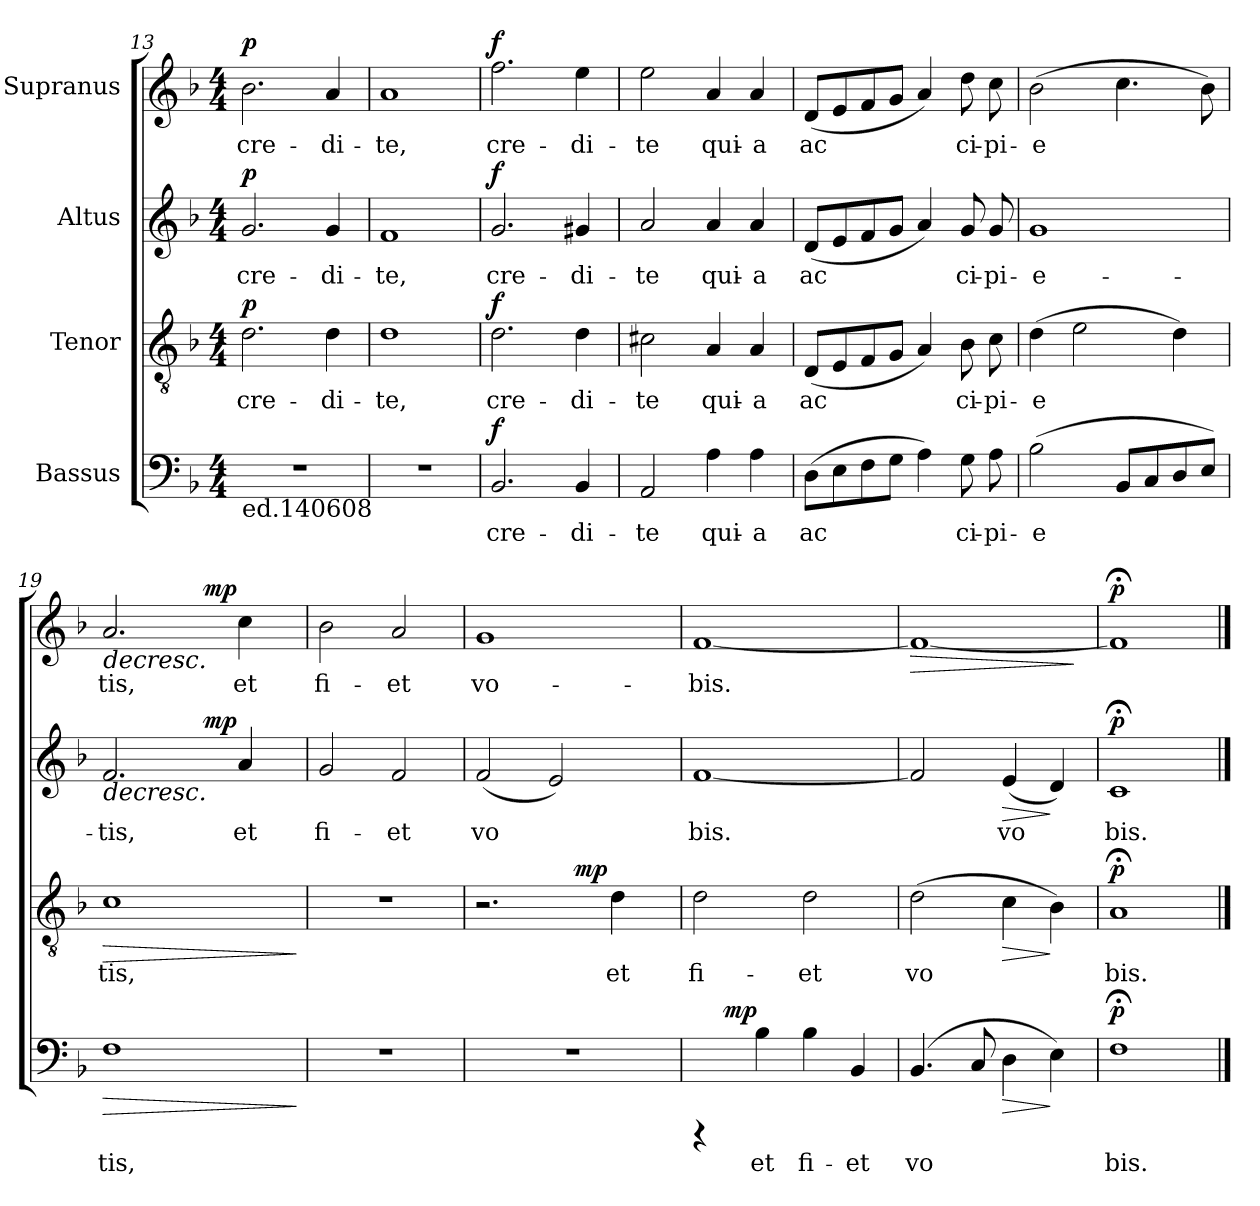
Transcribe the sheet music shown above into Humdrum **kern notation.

**kern	**text	**dynam	**kern	**text	**dynam	**kern	**text	**dynam	**kern	**text	**dynam
*part4	*part4	*part4	*part3	*part3	*part3	*part2	*part2	*part2	*part1	*part1	*part1
*staff4	*staff4	*staff4	*staff3	*staff3	*staff3	*staff2	*staff2	*staff2	*staff1	*staff1	*staff1
*I"Bassus	*	*	*I"Tenor	*	*	*I"Altus	*	*	*I"Supranus	*	*
!!LO:PB:g=z
*clefF4	*	*	*clefGv2	*	*	*clefG2	*	*	*clefG2	*	*
*k[b-]	*	*	*k[b-]	*	*	*k[b-]	*	*	*k[b-]	*	*
*F:	*	*	*F:	*	*	*F:	*	*	*F:	*	*
*M4/4	*	*	*M4/4	*	*	*M4/4	*	*	*M4/4	*	*
=13	=13	=13	=13	=13	=13	=13	=13	=13	=13	=13	=13
!LO:TX:b:t=ed.140608	!	!	!	!	!	!	!	!	!	!	!
!	!	!	!	!LO:LY:b:cj	!LO:DY:a	!	!LO:LY:b:cj	!LO:DY:a	!	!LO:LY:b:cj	!LO:DY:a
1r	.	.	2.d\	cre-	p	2.g/	cre-	p	2.b-\	cre-	p
!	!	!	!	!LO:LY:b:cj	!	!	!LO:LY:b:cj	!	!	!LO:LY:b:cj	!
.	.	.	4d\	-di-	.	4g/	-di-	.	4a/	-di-	.
=14	=14	=14	=14	=14	=14	=14	=14	=14	=14	=14	=14
!	!	!	!	!LO:LY:b:cj	!	!	!LO:LY:b:cj	!	!	!LO:LY:b:cj	!
1r	.	.	1d	-te,	.	1f	-te,	.	1a	-te,	.
=15	=15	=15	=15	=15	=15	=15	=15	=15	=15	=15	=15
!	!LO:LY:b:cj	!LO:DY:a	!	!LO:LY:b:cj	!LO:DY:a	!	!LO:LY:b:cj	!LO:DY:a	!	!LO:LY:b:cj	!LO:DY:a
2.BB-/	cre-	f	2.d\	cre-	f	2.g/	cre-	f	2.ff\	cre-	f
!	!LO:LY:b:cj	!	!	!LO:LY:b:cj	!	!	!LO:LY:b:cj	!	!	!LO:LY:b:cj	!
4BB-/	-di-	.	4d\	-di-	.	4g#X/	-di-	.	4ee\	-di-	.
=16	=16	=16	=16	=16	=16	=16	=16	=16	=16	=16	=16
!	!LO:LY:b:cj	!	!	!LO:LY:b:cj	!	!	!LO:LY:b:cj	!	!	!LO:LY:b:cj	!
2AA/	-te	.	2c#X\	-te	.	2a/	-te	.	2ee\	-te	.
!	!LO:LY:b:cj	!	!	!LO:LY:b:cj	!	!	!LO:LY:b:cj	!	!	!LO:LY:b:cj	!
4A\	qui-	.	4A/	qui-	.	4a/	qui-	.	4a/	qui-	.
!	!LO:LY:b:cj	!	!	!LO:LY:b:cj	!	!	!LO:LY:b:cj	!	!	!LO:LY:b:cj	!
4A\	-a	.	4A/	-a	.	4a/	-a	.	4a/	-a	.
!!LO:LB:g=z
=17	=17	=17	=17	=17	=17	=17	=17	=17	=17	=17	=17
!	!LO:LY:b:cj	!	!	!LO:LY:b:cj	!	!	!LO:LY:b:cj	!	!	!LO:LY:b:cj	!
(>8D\L	ac-	.	(<8D/L	ac-	.	(<8d/L	ac-	.	(<8d/L	ac-	.
!	!LO:LY:b:cj	!	!	!LO:LY:b:cj	!	!	!LO:LY:b:cj	!	!	!LO:LY:b:cj	!
8E\	--	.	8E/	--	.	8e/	--	.	8e/	--	.
!	!LO:LY:b:cj	!	!	!LO:LY:b:cj	!	!	!LO:LY:b:cj	!	!	!LO:LY:b:cj	!
8F\	--	.	8F/	--	.	8f/	--	.	8f/	--	.
!	!LO:LY:b:cj	!	!	!LO:LY:b:cj	!	!	!LO:LY:b:cj	!	!	!LO:LY:b:cj	!
8G\J	--	.	8G/J	--	.	8g/J	--	.	8g/J	--	.
!	!LO:LY:b:cj	!	!	!LO:LY:b:cj	!	!	!LO:LY:b:cj	!	!	!LO:LY:b:cj	!
4A\)	--	.	4A/)	--	.	4a/)	--	.	4a/)	--	.
!	!LO:LY:b:cj	!	!	!LO:LY:b:cj	!	!	!LO:LY:b:cj	!	!	!LO:LY:b:cj	!
8G\	-ci-	.	8B-\	-ci-	.	8g/	-ci-	.	8dd\	-ci-	.
!	!LO:LY:b:cj	!	!	!LO:LY:b:cj	!	!	!LO:LY:b:cj	!	!	!LO:LY:b:cj	!
8A\	-pi-	.	8c\	-pi-	.	8g/	-pi-	.	8cc\	-pi-	.
=18	=18	=18	=18	=18	=18	=18	=18	=18	=18	=18	=18
!	!LO:LY:b:cj	!	!	!LO:LY:b:cj	!	!	!LO:LY:b:cj	!	!	!LO:LY:b:cj	!
(>2B-\	-e-	.	(>4d\	-e-	.	1g	-e-	.	(>2b-\	-e-	.
!	!	!	!	!LO:LY:b:cj	!	!	!	!	!	!	!
.	.	.	2e\	--	.	.	.	.	.	.	.
!	!LO:LY:b:cj	!	!	!	!	!	!	!	!	!LO:LY:b:cj	!
8BB-/L	--	.	.	.	.	.	.	.	4.cc\	--	.
!	!LO:LY:b:cj	!	!	!	!	!	!	!	!	!	!
8C/	--	.	.	.	.	.	.	.	.	.	.
!	!LO:LY:b:cj	!	!	!LO:LY:b:cj	!	!	!	!	!	!	!
8D/	--	.	4d\)	--	.	.	.	.	.	.	.
!	!LO:LY:b:cj	!	!	!	!	!	!	!	!	!LO:LY:b:cj	!
8E/J)	--	.	.	.	.	.	.	.	8b-\)	--	.
=19	=19	=19	=19	=19	=19	=19	=19	=19	=19	=19	=19
!	!LO:LY:b:cj	!LO:HP:b	!	!LO:LY:b:cj	!LO:HP:b	!	!LO:LY:b:cj	!LO:HP:b	!	!LO:LY:b:cj	!LO:HP:b
*	*	*	*	*	*	*^	*	*	*^	*	*
1F	-tis,	>	1c	-tis,	>	2.f/	2ryy	-tis,	>	2.a/	2ryy	-tis,	>
.	.	.	.	.	.	.	16..ryy	.	.	.	16..ryy	.	.
!	!	!	!	!	!	!	!	!	!LO:DY:a	!	!	!	!LO:DY:a
.	.	.	.	.	.	.	4ryy	.	mp	.	4ryy	.	mp
!	!	!	!	!	!	!	!	!LO:LY:b:cj	!	!	!	!LO:LY:b:cj	!
.	.	.	.	.	.	4a/	.	et	]	4cc\	.	et	]
.	.	.	.	.	.	.	8ryy	.	.	.	8ryy	.	.
.	.	.	.	.	.	.	64ryy	.	.	.	64ryy	.	.
.	.	]	.	.	]	.	.	.	.	.	.	.	.
=20	=20	=20	=20	=20	=20	=20	=20	=20	=20	=20	=20	=20	=20
!	!	!	!	!	!	!	!	!LO:LY:b:cj	!	!	!	!LO:LY:b:cj	!
*	*	*	*	*	*	*v	*v	*	*	*	*	*	*
*	*	*	*	*	*	*	*	*	*v	*v	*	*
1r	.	.	1r	.	.	2g/	fi-	.	2b-\	fi-	.
!	!	!	!	!	!	!	!LO:LY:b:cj	!	!	!LO:LY:b:cj	!
.	.	.	.	.	.	2f/	-et	.	2a/	-et	.
!!LO:PB:g=z
=21	=21	=21	=21	=21	=21	=21	=21	=21	=21	=21	=21
!	!	!	!	!	!	!	!LO:LY:b:cj	!	!	!LO:LY:b:cj	!
*	*	*	*^	*	*	*	*	*	*	*	*
1r	.	.	2.r	2ryy	.	.	(<2f/	vo-	.	1g	vo-	.
!	!	!	!	!	!	!	!	!LO:LY:b:cj	!	!	!	!
.	.	.	.	16.ryy	.	.	2e/)	--	.	.	.	.
!	!	!	!	!	!	!LO:DY:a	!	!	!	!	!	!
.	.	.	.	4ryy	.	mp	.	.	.	.	.	.
!	!	!	!	!	!LO:LY:b:cj	!	!	!	!	!	!	!
.	.	.	4d\	.	et	.	.	.	.	.	.	.
.	.	.	.	8ryy	.	.	.	.	.	.	.	.
.	.	.	.	32ryy	.	.	.	.	.	.	.	.
=22	=22	=22	=22	=22	=22	=22	=22	=22	=22	=22	=22	=22
!	!	!	!	!	!LO:LY:b:cj	!	!	!LO:LY:b:cj	!	!	!LO:LY:b:cj	!
*^	*	*	*v	*v	*	*	*	*	*	*	*	*
4rCCC	8ryy	.	.	2d\	fi-	.	[<1f	-bis.	.	[<1f	-bis.	.
!	!	!	!LO:DY:a	!	!	!	!	!	!	!	!	!
.	2..ryy	.	mp	.	.	.	.	.	.	.	.	.
!	!	!LO:LY:b:cj	!	!	!	!	!	!	!	!	!	!
4B-\	.	et	.	.	.	.	.	.	.	.	.	.
!	!	!LO:LY:b:cj	!	!	!LO:LY:b:cj	!	!	!	!	!	!	!
4B-\	.	fi-	.	2d\	-et	.	.	.	.	.	.	.
!	!	!LO:LY:b:cj	!	!	!	!	!	!	!	!	!	!
4BB-/	.	-et	.	.	.	.	.	.	.	.	.	.
=23	=23	=23	=23	=23	=23	=23	=23	=23	=23	=23	=23	=23
!	!	!LO:LY:b:cj	!	!	!LO:LY:b:cj	!	!	!LO:LY:b:cj	!	!	!LO:LY:b:cj	!LO:HP:b
*v	*v	*	*	*	*	*	*	*	*	*	*	*
(>4.BB-/	vo-	.	(>2d\	vo-	.	2f/]	.	.	1f_<	.	>
!	!LO:LY:b:cj	!	!	!	!	!	!	!	!	!	!
8C/	--	.	.	.	.	.	.	.	.	.	.
!	!LO:LY:b:cj	!LO:HP:b	!	!LO:LY:b:cj	!LO:HP:b	!	!LO:LY:b:cj	!LO:HP:b	!	!	!
4D\	--	>	4c\	--	>	(<4e/	vo-	>	.	.	.
!	!LO:LY:b:cj	!	!	!LO:LY:b:cj	!	!	!LO:LY:b:cj	!	!	!	!
4E\)	--	]	4B-\)	--	]	4d/)	--	]	.	.	.
.	.	.	.	.	.	.	.	.	.	.	]
=24	=24	=24	=24	=24	=24	=24	=24	=24	=24	=24	=24
!	!LO:LY:b:cj	!LO:DY:a	!	!LO:LY:b:cj	!LO:DY:a	!	!LO:LY:b:cj	!LO:DY:a	!	!LO:LY:b:cj	!LO:DY:a
1F;<	-bis.	p	1A;<	-bis.	p	1c;<	-bis.	p	1f;<]	.	p
==	==	==	==	==	==	==	==	==	==	==	==
*-	*-	*-	*-	*-	*-	*-	*-	*-	*-	*-	*-
